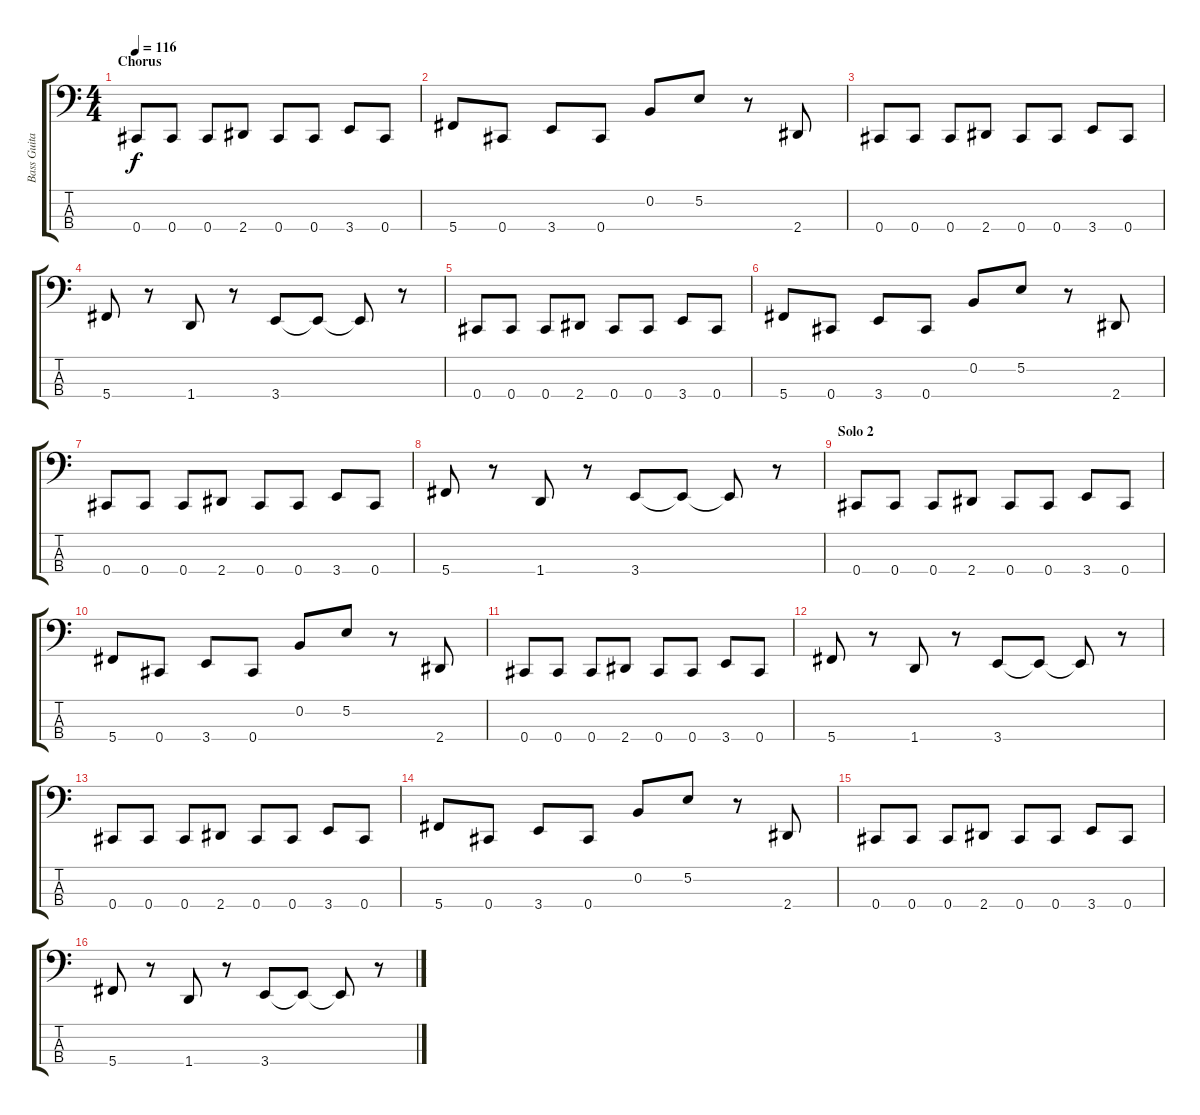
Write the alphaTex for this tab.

\track ("Bass Guitar" "Bass Guita") {instrument fretlessbass}
\staff {score tabs}
\tuning (E2 B1 Gb1 Db1) {hide}
\ts (4 4)
\section ("" "Chorus")
\tempo 116
\clef f4
\ks c
0.4.8{dy f} 0.4.8 0.4.8 2.4.8 0.4.8 0.4.8 3.4.8 0.4.8 |
5.4.8 0.4.8 3.4.8 0.4.8 0.2.8 5.2.8 r.8 2.4.8 |
0.4.8 0.4.8 0.4.8 2.4.8 0.4.8 0.4.8 3.4.8 0.4.8 |
5.4.8 r.8 1.4.8 r.8 3.4.8 3.4{t}.8 3.4{t}.8 r.8 |
0.4.8 0.4.8 0.4.8 2.4.8 0.4.8 0.4.8 3.4.8 0.4.8 |
5.4.8 0.4.8 3.4.8 0.4.8 0.2.8 5.2.8 r.8 2.4.8 |
0.4.8 0.4.8 0.4.8 2.4.8 0.4.8 0.4.8 3.4.8 0.4.8 |
5.4.8 r.8 1.4.8 r.8 3.4.8 3.4{t}.8 3.4{t}.8 r.8 |
\section ("" "Solo 2")
0.4.8 0.4.8 0.4.8 2.4.8 0.4.8 0.4.8 3.4.8 0.4.8 |
5.4.8 0.4.8 3.4.8 0.4.8 0.2.8 5.2.8 r.8 2.4.8 |
0.4.8 0.4.8 0.4.8 2.4.8 0.4.8 0.4.8 3.4.8 0.4.8 |
5.4.8 r.8 1.4.8 r.8 3.4.8 3.4{t}.8 3.4{t}.8 r.8 |
0.4.8 0.4.8 0.4.8 2.4.8 0.4.8 0.4.8 3.4.8 0.4.8 |
5.4.8 0.4.8 3.4.8 0.4.8 0.2.8 5.2.8 r.8 2.4.8 |
0.4.8 0.4.8 0.4.8 2.4.8 0.4.8 0.4.8 3.4.8 0.4.8 |
5.4.8 r.8 1.4.8 r.8 3.4.8 3.4{t}.8 3.4{t}.8 r.8
